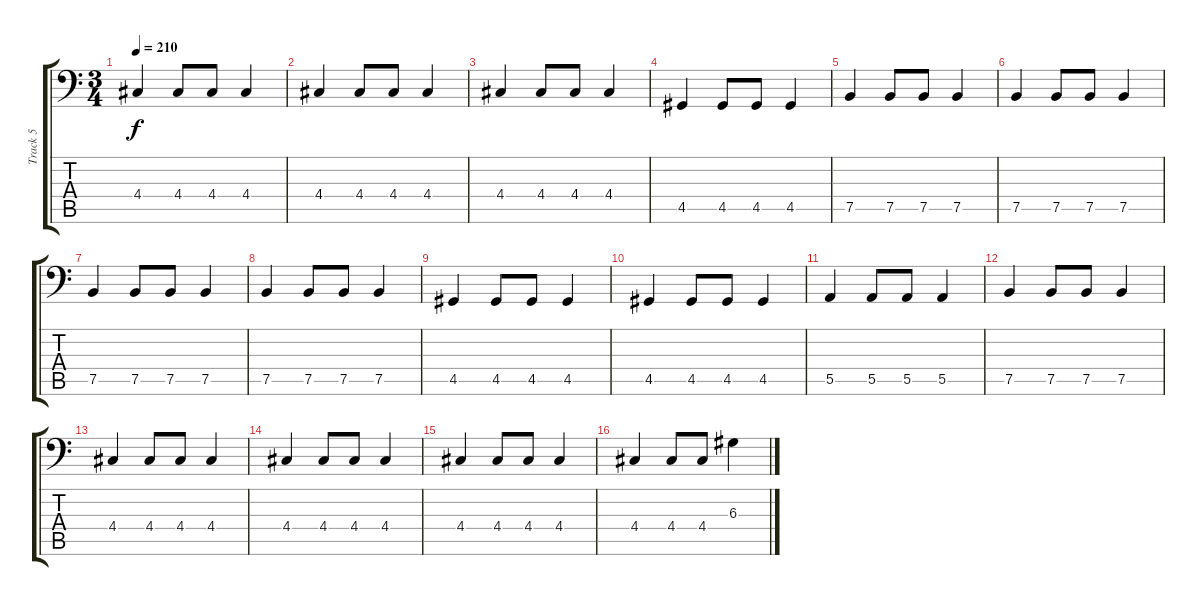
\track ("Track 5" "Track 5") {instrument acousticbass}
\staff {score tabs}
\tuning (C3 G2 D2 A1 E1 B0) {hide}
\ts (3 4)
\tempo 210
\clef f4
\ks c
4.4.4{dy f} 4.4.8 4.4.8 4.4.4 |
4.4.4 4.4.8 4.4.8 4.4.4 |
4.4.4 4.4.8 4.4.8 4.4.4 |
4.5.4 4.5.8 4.5.8 4.5.4 |
7.5.4 7.5.8 7.5.8 7.5.4 |
7.5.4 7.5.8 7.5.8 7.5.4 |
7.5.4 7.5.8 7.5.8 7.5.4 |
7.5.4 7.5.8 7.5.8 7.5.4 |
4.5.4 4.5.8 4.5.8 4.5.4 |
4.5.4 4.5.8 4.5.8 4.5.4 |
5.5.4 5.5.8 5.5.8 5.5.4 |
7.5.4 7.5.8 7.5.8 7.5.4 |
4.4.4 4.4.8 4.4.8 4.4.4 |
4.4.4 4.4.8 4.4.8 4.4.4 |
4.4.4 4.4.8 4.4.8 4.4.4 |
4.4.4 4.4.8 4.4.8 6.3.4
